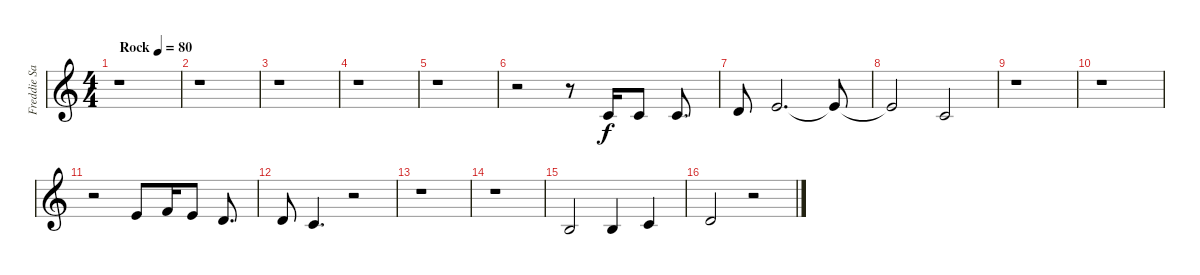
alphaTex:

\track ("Freddie Salem Second vocal track" "Freddie Sa") {instrument acousticgrandpiano}
\staff {score}
\tuning (E4 B3 G3 D3 A2 E2) {hide}
\ts (4 4)
\tempo (80 "Rock")
\clef g2
\ks c
r.1{dy f instrument acousticgrandpiano} |
r.1 |
r.1 |
r.1 |
r.1 |
r.2 r.8 5.3.16{volume 16 instrument trombone} 5.3.8 5.3.8{d} |
7.3.8 5.2.2{d} 5.2{t}.8 |
5.2{t}.2 5.3.2 |
r.1 |
r.1 |
r.2 5.2.8 6.2.16 5.2.8 7.3.8{d} |
7.3.8 5.3.4{d} r.2 |
r.1 |
r.1 |
4.3.2 4.3.4 5.3.4 |
7.3.2 r.2
